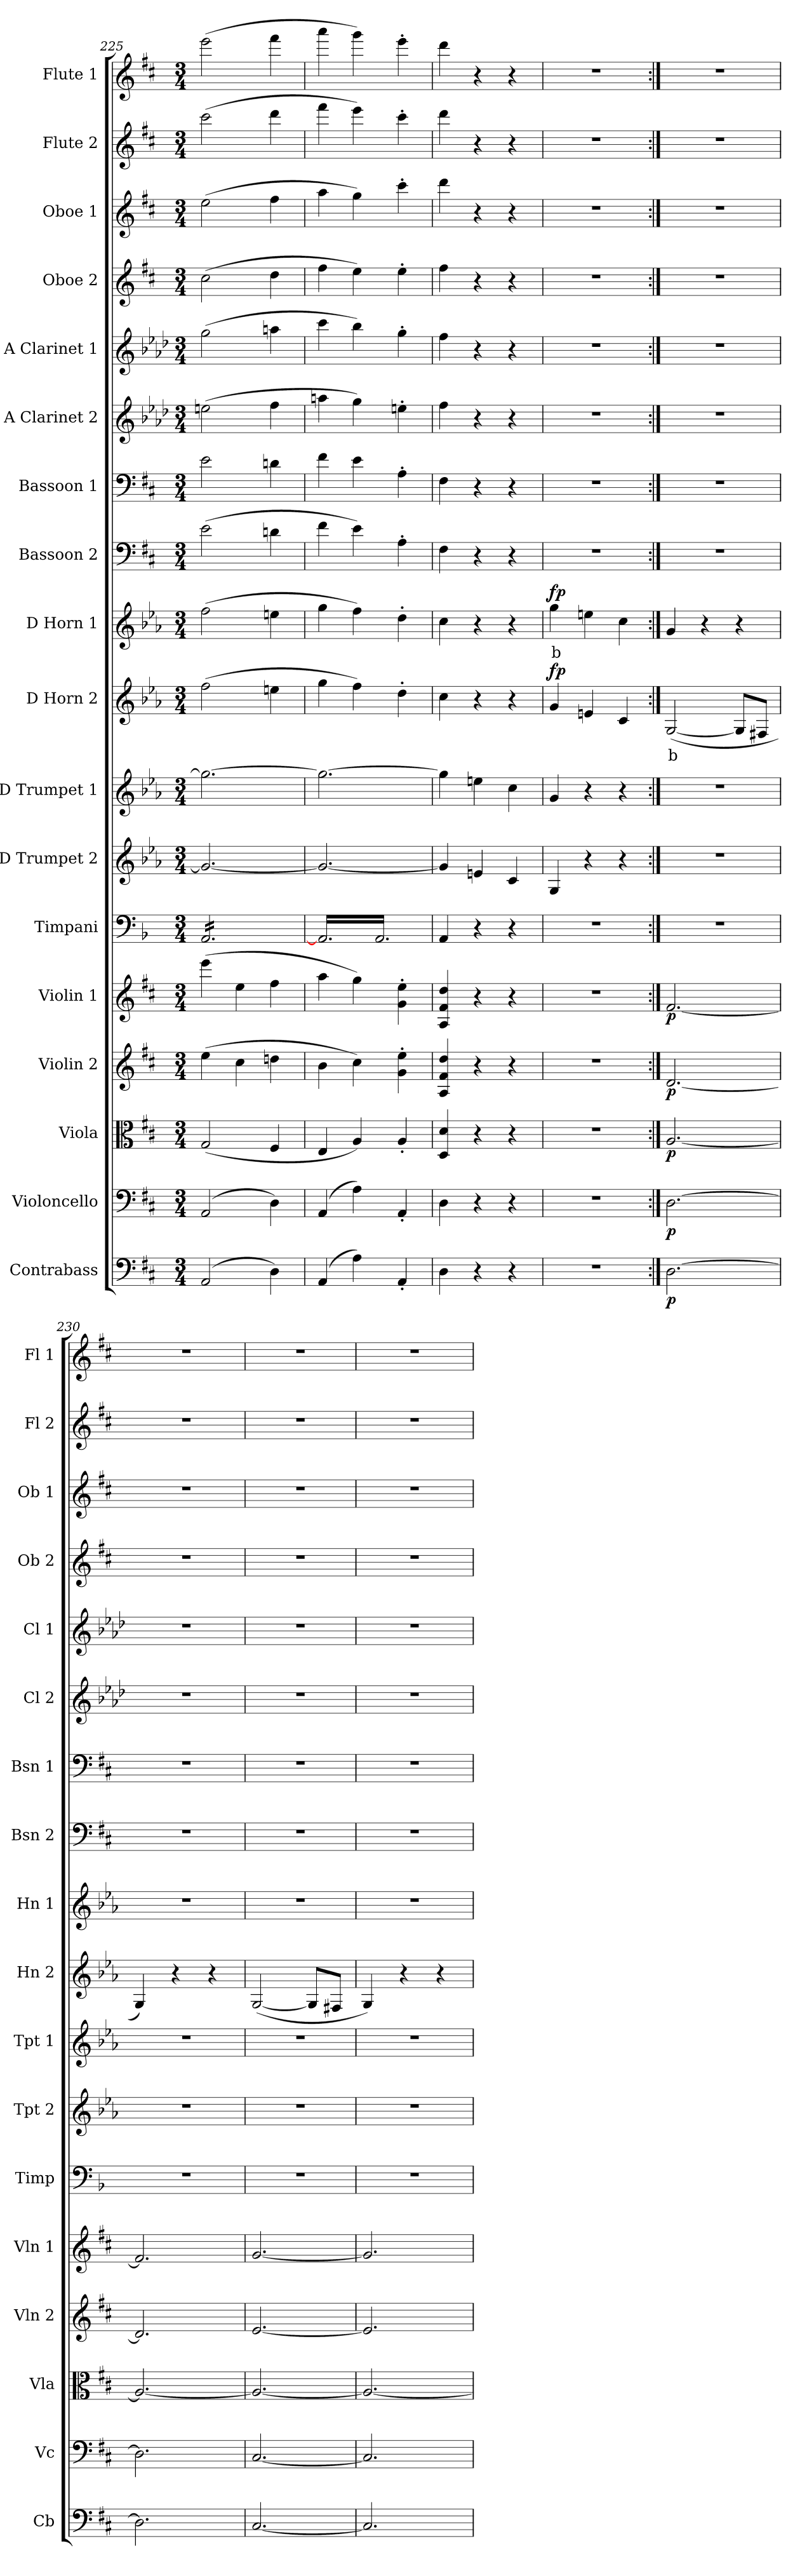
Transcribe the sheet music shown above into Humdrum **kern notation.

**kern	**dynam	**kern	**dynam	**kern	**dynam	**kern	**dynam	**kern	**dynam	**kern	**kern	**kern	**kern	**text	**dynam	**kern	**text	**dynam	**kern	**kern	**kern	**kern	**kern	**kern	**kern	**kern
*part18	*part18	*part17	*part17	*part16	*part16	*part15	*part15	*part14	*part14	*part13	*part12	*part11	*part10	*part10	*part10	*part9	*part9	*part9	*part8	*part7	*part6	*part5	*part4	*part3	*part2	*part1
*staff18	*staff18	*staff17	*staff17	*staff16	*staff16	*staff15	*staff15	*staff14	*staff14	*staff13	*staff12	*staff11	*staff10	*staff10	*staff10	*staff9	*staff9	*staff9	*staff8	*staff7	*staff6	*staff5	*staff4	*staff3	*staff2	*staff1
*I"Contrabass	*	*I"Violoncello	*	*I"Viola	*	*I"Violin 2	*	*I"Violin 1	*	*I"Timpani	*I"D Trumpet 2	*I"D Trumpet 1	*I"D Horn 2	*	*	*I"D Horn 1	*	*	*I"Bassoon 2	*I"Bassoon 1	*I"A Clarinet 2	*I"A Clarinet 1	*I"Oboe 2	*I"Oboe 1	*I"Flute 2	*I"Flute 1
*I'Cb	*	*I'Vc	*	*I'Vla	*	*I'Vln 2	*	*I'Vln 1	*	*I'Timp	*I'Tpt 2	*I'Tpt 1	*I'Hn 2	*	*	*I'Hn 1	*	*	*I'Bsn 2	*I'Bsn 1	*I'Cl 2	*I'Cl 1	*I'Ob 2	*I'Ob 1	*I'Fl 2	*I'Fl 1
*clefF4	*	*clefF4	*	*clefC3	*	*clefG2	*	*clefG2	*	*clefF4	*clefG2	*clefG2	*clefG2	*	*	*clefG2	*	*	*clefF4	*clefF4	*clefG2	*clefG2	*clefG2	*clefG2	*clefG2	*clefG2
*ITrd7c12	*	*	*	*	*	*	*	*	*	*	*ITrd-1c-2	*ITrd-1c-2	*ITrd6c10	*	*	*ITrd6c10	*	*	*	*	*ITrd2c3	*ITrd2c3	*	*	*	*
*k[f#c#]	*	*k[f#c#]	*	*k[f#c#]	*	*k[f#c#]	*	*k[f#c#]	*	*k[b-]	*k[b-]	*k[b-]	*k[b-]	*	*	*k[b-]	*	*	*k[f#c#]	*k[f#c#]	*k[b-]	*k[b-]	*k[f#c#]	*k[f#c#]	*k[f#c#]	*k[f#c#]
*M3/4	*	*M3/4	*	*M3/4	*	*M3/4	*	*M3/4	*	*M3/4	*M3/4	*M3/4	*M3/4	*	*	*M3/4	*	*	*M3/4	*M3/4	*M3/4	*M3/4	*M3/4	*M3/4	*M3/4	*M3/4
=225	=225	=225	=225	=225	=225	=225	=225	=225	=225	=225	=225	=225	=225	=225	=225	=225	=225	=225	=225	=225	=225	=225	=225	=225	=225	=225
*	*	*	*	*	*	*	*	*	*	*tremolo	*	*	*	*	*	*	*	*	*	*	*	*	*	*	*	*
(2AAA/	.	(2AA/	.	(2G/	.	(4ee\	.	(4eee\	.	16AA/LL	2.a/_	2.aa\_	(2g\	.	.	(2g\	.	.	(2e\	2e\	(2cc#X\	(2ee\	(2cc#\	(2ee\	(2ccc#\	(2eee\
.	.	.	.	.	.	.	.	.	.	16AA/	.	.	.	.	.	.	.	.	.	.	.	.	.	.	.	.
.	.	.	.	.	.	.	.	.	.	16AA/	.	.	.	.	.	.	.	.	.	.	.	.	.	.	.	.
.	.	.	.	.	.	.	.	.	.	16AA/	.	.	.	.	.	.	.	.	.	.	.	.	.	.	.	.
.	.	.	.	.	.	4cc#\	.	4ee\	.	16AA/	.	.	.	.	.	.	.	.	.	.	.	.	.	.	.	.
.	.	.	.	.	.	.	.	.	.	16AA/	.	.	.	.	.	.	.	.	.	.	.	.	.	.	.	.
.	.	.	.	.	.	.	.	.	.	16AA/	.	.	.	.	.	.	.	.	.	.	.	.	.	.	.	.
.	.	.	.	.	.	.	.	.	.	16AA/	.	.	.	.	.	.	.	.	.	.	.	.	.	.	.	.
4DD\)	.	4D\)	.	4F#/	.	4ddn\	.	4ff#\	.	16AA/	.	.	4f#X\	.	.	4f#X\	.	.	4dn\	4dn\	4dd\	4ff#X\	4dd\	4ff#\	4ddd\	4fff#\
.	.	.	.	.	.	.	.	.	.	16AA/	.	.	.	.	.	.	.	.	.	.	.	.	.	.	.	.
.	.	.	.	.	.	.	.	.	.	16AA/	.	.	.	.	.	.	.	.	.	.	.	.	.	.	.	.
.	.	.	.	.	.	.	.	.	.	16AA/JJ	.	.	.	.	.	.	.	.	.	.	.	.	.	.	.	.
=226	=226	=226	=226	=226	=226	=226	=226	=226	=226	=226	=226	=226	=226	=226	=226	=226	=226	=226	=226	=226	=226	=226	=226	=226	=226	=226
(4AAA/	.	(4AA/	.	4E/	.	4b\	.	4aa\	.	16AA/]LL	2.a/_	2.aa\_	4a\	.	.	4a\	.	.	4f#\	4f#\	4ff#X\	4aa\	4ff#\	4aa\	4fff#\	4aaa\
.	.	.	.	.	.	.	.	.	.	16AA/	.	.	.	.	.	.	.	.	.	.	.	.	.	.	.	.
.	.	.	.	.	.	.	.	.	.	16AA/	.	.	.	.	.	.	.	.	.	.	.	.	.	.	.	.
.	.	.	.	.	.	.	.	.	.	16AA/	.	.	.	.	.	.	.	.	.	.	.	.	.	.	.	.
4AA\)	.	4A\)	.	4A/)	.	4cc#\)	.	4gg\)	.	16AA/	.	.	4g\)	.	.	4g\)	.	.	4e\)	4e\	4ee\)	4gg\)	4ee\)	4gg\)	4eee\)	4ggg\)
.	.	.	.	.	.	.	.	.	.	16AA/	.	.	.	.	.	.	.	.	.	.	.	.	.	.	.	.
.	.	.	.	.	.	.	.	.	.	16AA/	.	.	.	.	.	.	.	.	.	.	.	.	.	.	.	.
.	.	.	.	.	.	.	.	.	.	16AA/	.	.	.	.	.	.	.	.	.	.	.	.	.	.	.	.
4AAA'/	.	4AA'/	.	4A'/	.	4g\' 4ee\'	.	4g\' 4ee\'	.	16AA/	.	.	4e'\	.	.	4e'\	.	.	4A'\	4A'\	4cc#X'\	4ee'\	4ee'\	4ccc#'\	4ccc#'\	4eee'\
.	.	.	.	.	.	.	.	.	.	16AA/	.	.	.	.	.	.	.	.	.	.	.	.	.	.	.	.
.	.	.	.	.	.	.	.	.	.	16AA/	.	.	.	.	.	.	.	.	.	.	.	.	.	.	.	.
.	.	.	.	.	.	.	.	.	.	16AA/JJ	.	.	.	.	.	.	.	.	.	.	.	.	.	.	.	.
*	*	*	*	*	*	*	*	*	*	*Xtremolo	*	*	*	*	*	*	*	*	*	*	*	*	*	*	*	*
=227	=227	=227	=227	=227	=227	=227	=227	=227	=227	=227	=227	=227	=227	=227	=227	=227	=227	=227	=227	=227	=227	=227	=227	=227	=227	=227
4DD\	.	4D\	.	4D/ 4d/	.	4A/ 4f#/ 4dd/	.	4A/ 4f#/ 4dd/	.	4AA/	4a/]	4aa\]	4d\	.	.	4d\	.	.	4F#\	4F#\	4dd\	4dd\	4ff#\	4ddd\	4ddd\	4ddd\
4r	.	4r	.	4r	.	4r	.	4r	.	4r	4f#X/	4ff#X\	4r	.	.	4r	.	.	4r	4r	4r	4r	4r	4r	4r	4r
4r	.	4r	.	4r	.	4r	.	4r	.	4r	4d/	4dd\	4r	.	.	4r	.	.	4r	4r	4r	4r	4r	4r	4r	4r
=228	=228	=228	=228	=228	=228	=228	=228	=228	=228	=228	=228	=228	=228	=228	=228	=228	=228	=228	=228	=228	=228	=228	=228	=228	=228	=228
!	!	!	!	!	!	!	!	!	!	!	!	!	!	!	!LO:DY:b	!	!LO:LY:b:color=#FF0000	!LO:DY:b	!	!	!	!	!	!	!	!
2.r	.	2.r	.	2.r	.	2.r	.	2.r	.	2.r	4A/	4a/	4A/	.	fp	4a\	b	fp	2.r	2.r	2.r	2.r	2.r	2.r	2.r	2.r
.	.	.	.	.	.	.	.	.	.	.	4r	4r	4F#X/	.	.	4f#X\	.	.	.	.	.	.	.	.	.	.
.	.	.	.	.	.	.	.	.	.	.	4r	4r	4D/	.	.	4d\	.	.	.	.	.	.	.	.	.	.
!!LO:PB:g=z
=229:|!	=229:|!	=229:|!	=229:|!	=229:|!	=229:|!	=229:|!	=229:|!	=229:|!	=229:|!	=229:|!	=229:|!	=229:|!	=229:|!	=229:|!	=229:|!	=229:|!	=229:|!	=229:|!	=229:|!	=229:|!	=229:|!	=229:|!	=229:|!	=229:|!	=229:|!	=229:|!
!	!LO:DY:b	!	!LO:DY:b	!	!LO:DY:b	!	!LO:DY:b	!	!LO:DY:b	!	!	!	!	!LO:LY:b:color=#FF0000	!	!	!	!	!	!	!	!	!	!	!	!
[2.DD\	p	[2.D\	p	[2.A/	p	[2.d/	p	[2.f#/	p	2.r	2.r	2.r	([2AA/	b	.	4A/	.	.	2.r	2.r	2.r	2.r	2.r	2.r	2.r	2.r
.	.	.	.	.	.	.	.	.	.	.	.	.	.	.	.	4r	.	.	.	.	.	.	.	.	.	.
.	.	.	.	.	.	.	.	.	.	.	.	.	8AA/L]	.	.	4r	.	.	.	.	.	.	.	.	.	.
.	.	.	.	.	.	.	.	.	.	.	.	.	8GG#X/J	.	.	.	.	.	.	.	.	.	.	.	.	.
=230	=230	=230	=230	=230	=230	=230	=230	=230	=230	=230	=230	=230	=230	=230	=230	=230	=230	=230	=230	=230	=230	=230	=230	=230	=230	=230
2.DD\]	.	2.D\]	.	2.A/_	.	2.d/]	.	2.f#/]	.	2.r	2.r	2.r	4AA/)	.	.	2.r	.	.	2.r	2.r	2.r	2.r	2.r	2.r	2.r	2.r
.	.	.	.	.	.	.	.	.	.	.	.	.	4r	.	.	.	.	.	.	.	.	.	.	.	.	.
.	.	.	.	.	.	.	.	.	.	.	.	.	4r	.	.	.	.	.	.	.	.	.	.	.	.	.
=231	=231	=231	=231	=231	=231	=231	=231	=231	=231	=231	=231	=231	=231	=231	=231	=231	=231	=231	=231	=231	=231	=231	=231	=231	=231	=231
[2.CC#/	.	[2.C#/	.	2.A/_	.	[2.e/	.	[2.g/	.	2.r	2.r	2.r	([2AA/	.	.	2.r	.	.	2.r	2.r	2.r	2.r	2.r	2.r	2.r	2.r
.	.	.	.	.	.	.	.	.	.	.	.	.	8AA/L]	.	.	.	.	.	.	.	.	.	.	.	.	.
.	.	.	.	.	.	.	.	.	.	.	.	.	8GG#X/J	.	.	.	.	.	.	.	.	.	.	.	.	.
=232	=232	=232	=232	=232	=232	=232	=232	=232	=232	=232	=232	=232	=232	=232	=232	=232	=232	=232	=232	=232	=232	=232	=232	=232	=232	=232
2.CC#/]	.	2.C#/]	.	2.A/_	.	2.e/]	.	2.g/]	.	2.r	2.r	2.r	4AA/)	.	.	2.r	.	.	2.r	2.r	2.r	2.r	2.r	2.r	2.r	2.r
.	.	.	.	.	.	.	.	.	.	.	.	.	4r	.	.	.	.	.	.	.	.	.	.	.	.	.
.	.	.	.	.	.	.	.	.	.	.	.	.	4r	.	.	.	.	.	.	.	.	.	.	.	.	.
=	=	=	=	=	=	=	=	=	=	=	=	=	=	=	=	=	=	=	=	=	=	=	=	=	=	=
*-	*-	*-	*-	*-	*-	*-	*-	*-	*-	*-	*-	*-	*-	*-	*-	*-	*-	*-	*-	*-	*-	*-	*-	*-	*-	*-
